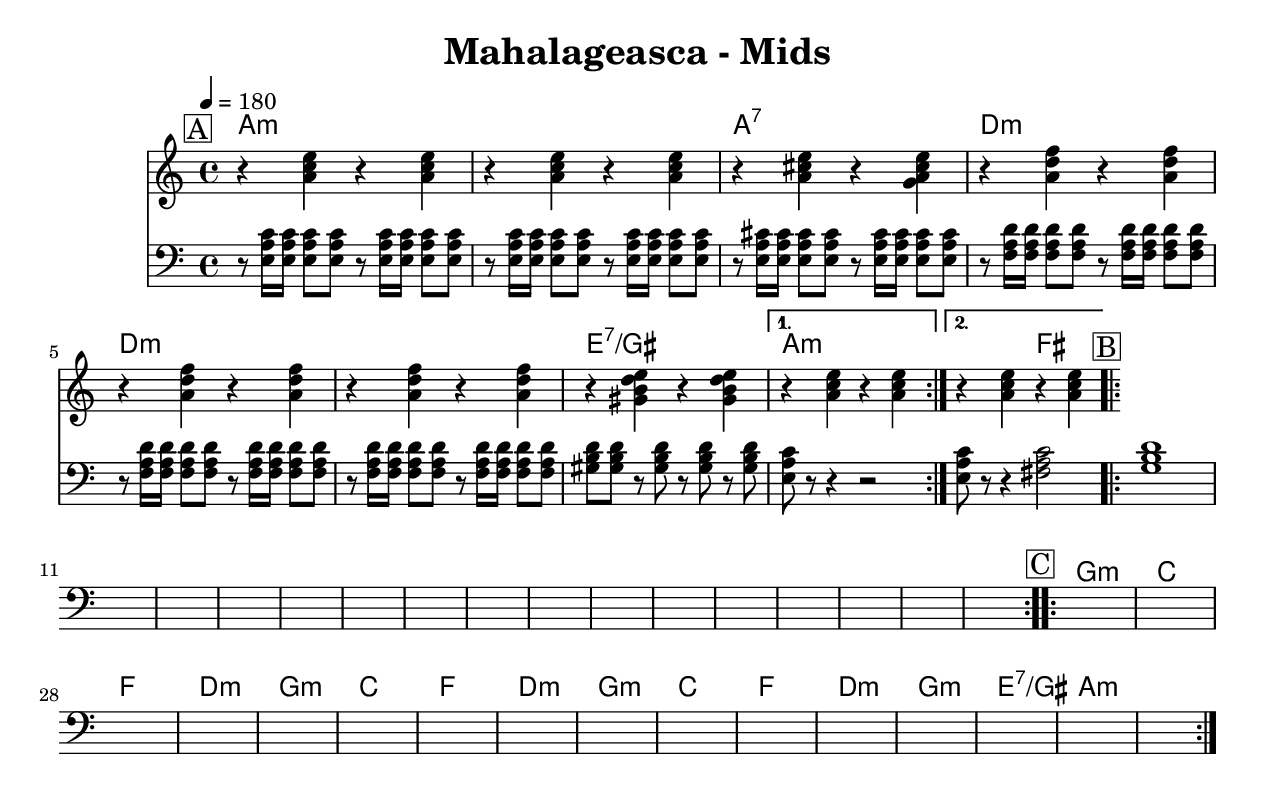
\version "2.16.2"

\header {
	title = "Mahalageasca - Mids"
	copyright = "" %date of latest edits
}
\paper {
  #(set-paper-size "letter")
  }


slash = {
	\override NoteHead #'style = #'slash
	\override Stem #'transparent = ##t
}

noslash = {
	\revert NoteHead #'style
	\revert Stem #'transparent
}

test = { \relative c' { \tempo 4 = 80 \set Score.markFormatter = #format-mark-box-letters
}
}

	
accordion = { \relative c'' { \set Score.markFormatter = #format-mark-box-letters 
	\mark \markup { \box "A" }
	\repeat volta 2 {
		r4 <a c e> r4 <a c e> |
		r4 <a c e> r4 <a c e> |
		r4 <a cis e> r4 <g a cis e> |
		r <a d f> r <a d f> |
		r <a d f> r <a d f> |
		r <a d f> r <a d f> |
		r <gis b d e> r <gis b d e> |
		}
	\alternative {
		{ r4 <a c e> r4 <a c e> | }
		{ r4 <a c e> r4 <a c e> | }
	}
	

}
}

midbrass = { \relative c { \set Score.markFormatter = #format-mark-box-letters \tempo 4 = 180
	\mark \markup { \box "A" }
	\repeat volta 2 {
		r8 <e a c>16 <e a c> <e a c>8 <e a c> r8 <e a c>16 <e a c> <e a c>8 <e a c> |
		r8 <e a c>16 <e a c> <e a c>8 <e a c> r8 <e a c>16 <e a c> <e a c>8 <e a c> |
		r8 <e a cis>16 <e a cis> <e a cis>8 <e a cis> r8 <e a cis>16 <e a cis> <e a cis>8 <e a cis> |
		r8 <f a d>16 <f a d> <f a d>8 <f a d> r8 <f a d>16 <f a d> <f a d>8 <f a d> |
		r8 <f a d>16 <f a d> <f a d>8 <f a d> r8 <f a d>16 <f a d> <f a d>8 <f a d> |
		r8 <f a d>16 <f a d> <f a d>8 <f a d> r8 <f a d>16 <f a d> <f a d>8 <f a d> |
		<gis b d>8 <gis b d> r <gis b d> r <gis b d> r <gis b d> |
		}
	\alternative {
		{ <e a c>8 r r4 r2 | }
		{ <e a c>8 r r4 <fis a c>2 | }
		}

	\mark \markup { \box "B" }
	\repeat volta 2 {
	<g b d>1 | s | s | s | 
	s1 | s | s | s | 
	s1 | s | s | s | 
	s1 | s | s | s | 
		}

	\mark \markup { \box "C" }
	\repeat volta 2 {
	s1 | s | s | s | 
	s1 | s | s | s | 
	s1 | s | s | s | 
	s1 | s | s | s | 
		}

}
}

		
changes = { \chordmode { 

% A
a1:min | a:min | a:7 | d:min |
d:min | d:min | e:7/gis | a:min | a2:min fis |

% B
	s1 | s | s | s | 
	s1 | s | s | s | 
	s1 | s | s | s | 
	s1 | s | s | s | 

% C
g1:min | c | f | d:min |
g1:min | c | f | d:min |
g1:min | c | f | d:min |
g1:min | e:7/gis | a:min | a:min |

}
}

%{
\book {
	\score { 
	  <<
	    \new ChordNames {
		\set chordChanges = ##t
		\changes
	    }
	    \new Staff { \clef treble
		\melody
	    }
	    \new Staff { \clef bass 
		\midbrass
	    }
	  >>
	}
}
%}
\book {
	\score { 
	  <<
	    \new ChordNames {
		\set chordChanges = ##t
		\changes
	    }
	    \new Staff { \clef treble
		\accordion
	    }
	    \new Staff { \clef bass 
		\midbrass
	    }
	  >>
	}
%	%Form
%	\markup { \column {
%	\line { \bold "Form:" }
%	}}
}

\book {
	\score {
	  <<
		\new Staff {
		  \set Staff.midiInstrument = #"accordion" \unfoldRepeats
			\accordion
		}
		\new Staff {
		  \set Staff.midiInstrument = #"trumpet" \unfoldRepeats
			\midbrass
		}
	  >>
		\midi { }
	}
}
%{
\book {
	\score {
	  <<
		\new Staff {
		  \set Staff.midiInstrument = #"trumpet" \unfoldRepeats
			\test
		}
	  >>
		\midi { }
	}
}
%}
